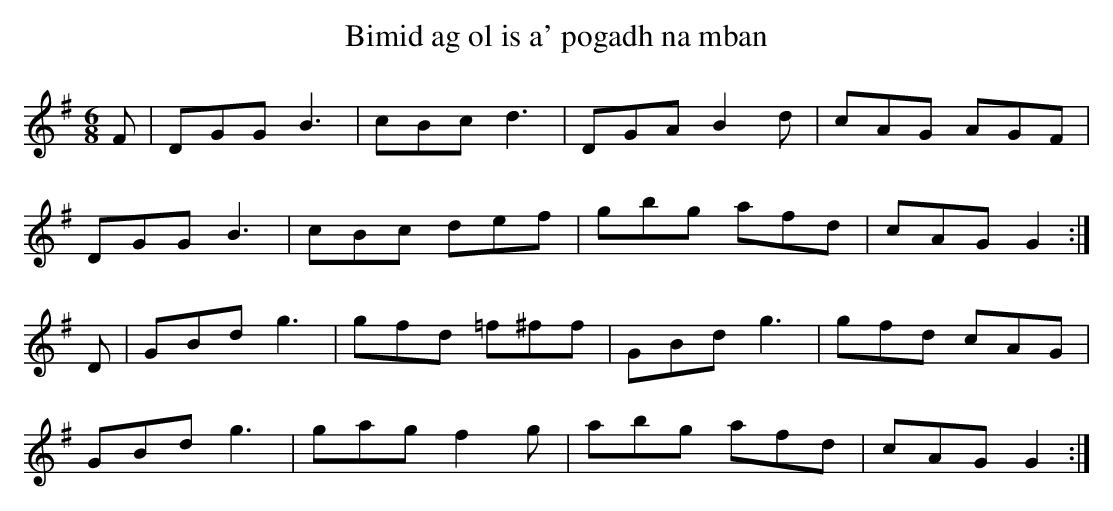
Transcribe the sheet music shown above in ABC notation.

X:1
T:Bimid ag ol is a' pogadh na mban
M:6/8
L:1/8
K:G Major
F|DGG B3|cBc d3|DGA B2d|cAG AGF|!
DGG B3|cBc def|gbg afd|cAG G2:|!
D|GBd g3|gfd =f^ff|GBd g3|gfd cAG|!
GBd g3|gag f2g|abg afd|cAG G2:|!
